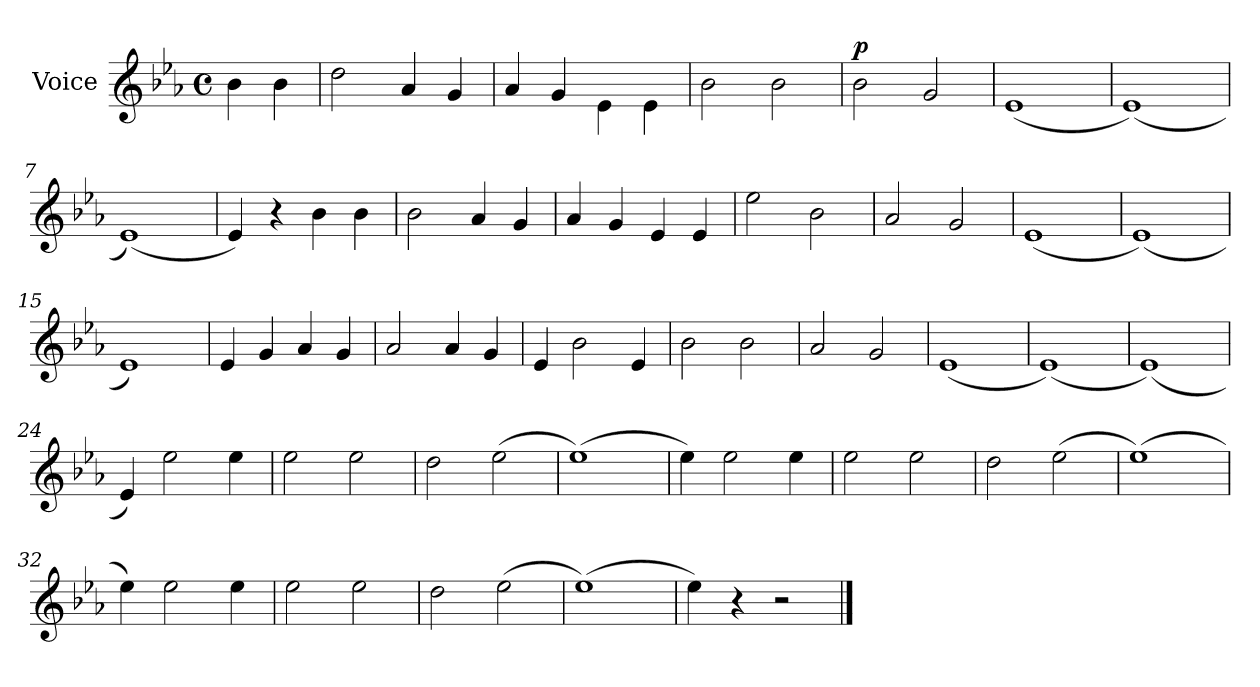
**kern	**dynam
*part1	*part1
*staff1	*staff1
*I"Voice	*
*I'V	*
*clefG2	*
*k[b-e-a-]	*
*M4/4	*
*met(c)	*
=	=
4b-\	.
4b-\	.
=1	=1
2dd\	.
4a-/	.
4g/	.
=2	=2
4a-/	.
4g/	.
4e-\	.
4e-\	.
=3	=3
2b-\	.
2b-\	.
=4	=4
!	!LO:DY:a
2b-\	p
2g/	.
!!LO:LB:g=z
=5	=5
(<1e-	.
=6	=6
(<1e-)	.
=7	=7
(<1e-)	.
=8	=8
4e-/)	.
4r	.
4b-\	.
4b-\	.
=9	=9
2b-\	.
4a-/	.
4g/	.
!!LO:LB:g=z
=10	=10
4a-/	.
4g/	.
4e-/	.
4e-/	.
=11	=11
2ee-\	.
2b-\	.
=12	=12
2a-/	.
2g/	.
=13	=13
(<1e-	.
=14	=14
(<1e-)	.
!!LO:LB:g=z
=15	=15
1e-)	.
=16	=16
4e-/	.
4g/	.
4a-/	.
4g/	.
=17	=17
2a-/	.
4a-/	.
4g/	.
=18	=18
4e-/	.
2b-\	.
4e-/	.
=19	=19
2b-\	.
2b-\	.
!!LO:LB:g=z
=20	=20
2a-/	.
2g/	.
=21	=21
(<1e-	.
=22	=22
(<1e-)	.
=23	=23
(<1e-)	.
=24	=24
4e-/)	.
2ee-\	.
4ee-\	.
!!LO:LB:g=z
=25	=25
2ee-\	.
2ee-\	.
=26	=26
2dd\	.
(>2ee-\	.
=27	=27
(>1ee-)	.
=28	=28
4ee-\)	.
2ee-\	.
4ee-\	.
=29	=29
2ee-\	.
2ee-\	.
!!LO:LB:g=z
=30	=30
2dd\	.
(>2ee-\	.
=31	=31
(>1ee-)	.
=32	=32
4ee-\)	.
2ee-\	.
4ee-\	.
=33	=33
2ee-\	.
2ee-\	.
!!LO:LB:g=z
=34	=34
2dd\	.
(>2ee-\	.
=35	=35
(>1ee-)	.
=36	=36
4ee-\)	.
4r	.
2r	.
==	==
*-	*-
